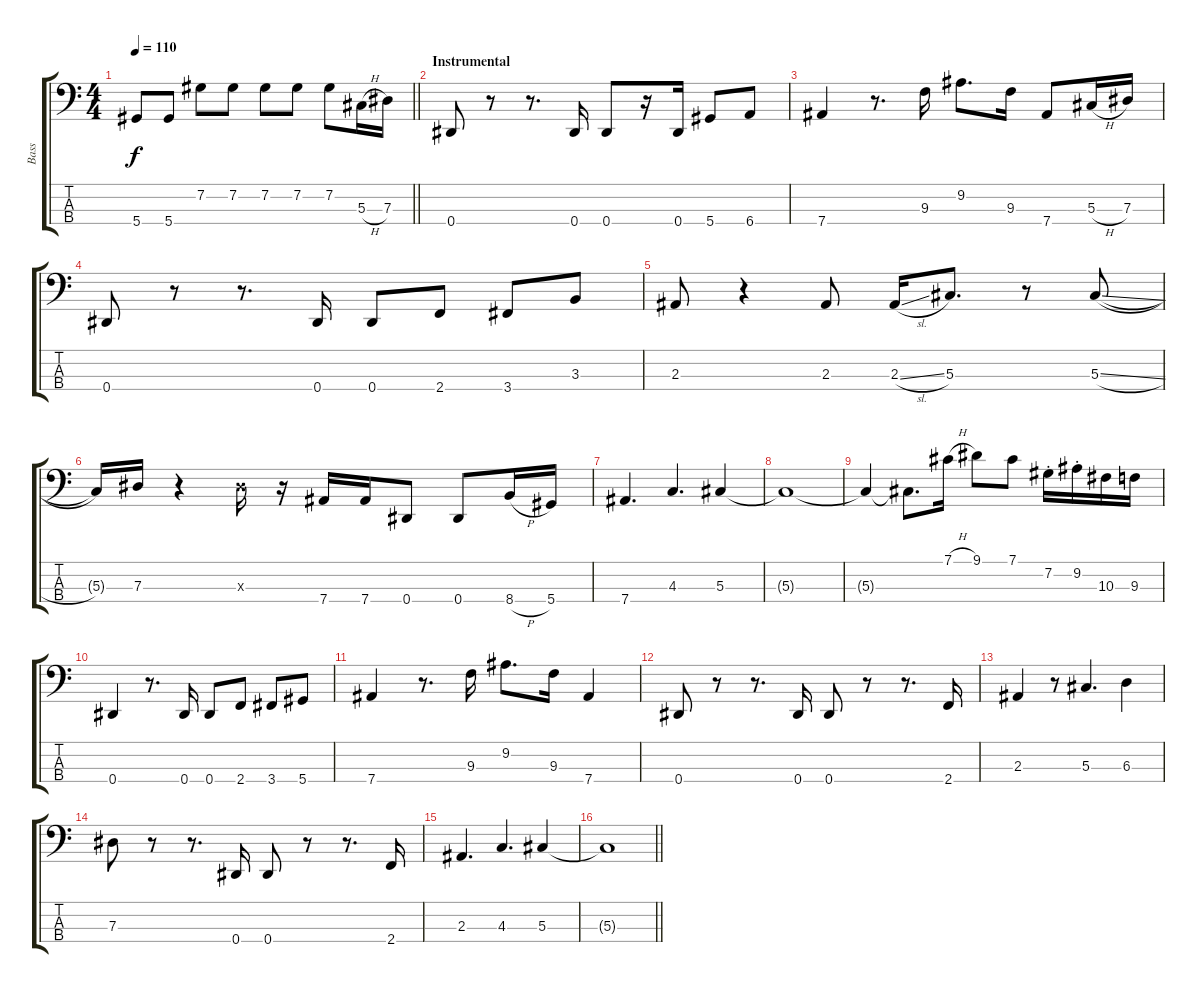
\track ("Bass" "Bass") {instrument electricbasspick bank 255}
\staff {score tabs}
\tuning (Gb2 Db2 Ab1 Eb1) {hide}
\ts (4 4)
\tempo 110
\clef f4
\barLineRight lightlight
\ks c
5.4.8{dy f} 5.4.8 7.2.8 7.2.8 7.2.8 7.2.8 7.2.8 5.3{h}.16 7.3.16 |
\section ("" "Instrumental")
0.4.8 r.8 r.8{d} 0.4.16 0.4.8 r.16 0.4.16 5.4.8 6.4.8 |
7.4.4 r.8{d} 9.3.16 9.2.8{d} 9.3.16 7.4.8 5.3{h}.16 7.3.16 |
0.4.8 r.8 r.8{d} 0.4.16 0.4.8 2.4.8 3.4.8 3.3.8 |
2.3.8 r.4 2.3.8 2.3{sl}.16 5.3.8{d} r.8 5.3{sl}.8 |
5.3{t}.16 7.3.16 r.4 7.3{x}.16 r.16 7.4.16 7.4.16 0.4.8 0.4.8 8.4{h}.16 5.4.16 |
7.4.4{d} 4.3.4{d} 5.3.4 |
5.3{t}.1 |
5.3{t}.4 5.3{t}.8{d} 7.1{h}.16 9.1.8 7.1.8 7.2{st}.16 9.2{st}.16 10.3.16 9.3.16 |
0.4.4 r.8{d} 0.4.16 0.4.8 2.4.8 3.4.8 5.4.8 |
7.4.4 r.8{d} 9.3.16 9.2.8{d} 9.3.16 7.4.4 |
0.4.8 r.8 r.8{d} 0.4.16 0.4.8 r.8 r.8{d} 2.4.16 |
2.3.4 r.8 5.3.4{d} 6.3.4 |
7.3.8 r.8 r.8{d} 0.4.16 0.4.8 r.8 r.8{d} 2.4.16 |
2.3.4{d} 4.3.4{d} 5.3.4 |
\barLineRight lightlight
5.3{t}.1
